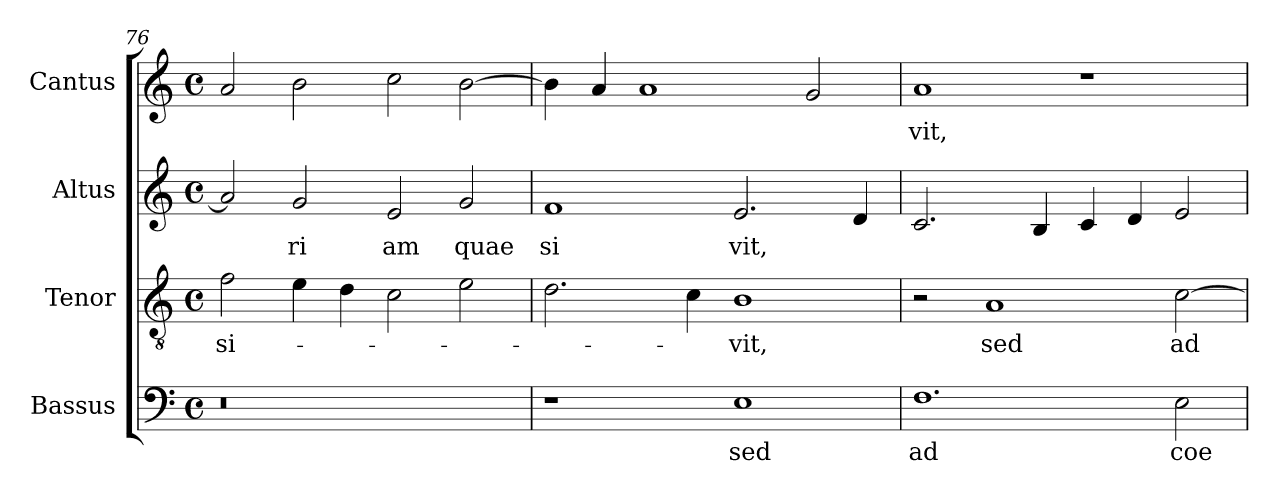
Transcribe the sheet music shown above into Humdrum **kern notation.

**kern	**text	**kern	**text	**kern	**text	**kern	**text
*part4	*part4	*part3	*part3	*part2	*part2	*part1	*part1
*staff4	*staff4	*staff3	*staff3	*staff2	*staff2	*staff1	*staff1
*I"Bassus	*	*I"Tenor	*	*I"Altus	*	*I"Cantus	*
*clefF4	*	*clefGv2	*	*clefG2	*	*clefG2	*
*	*	*k[]	*	*k[]	*	*	*
*	*	*C:	*	*C:	*	*	*
*M4/4	*	*M4/4	*	*M4/4	*	*M4/4	*
*met(c)	*	*met(c)	*	*met(c)	*	*met(c)	*
=76	=76	=76	=76	=76	=76	=76	=76
!	!	!	!LO:LY:b:cj	!	!	!	!
0r	.	2f\	-si-	2a/]	.	2a/	.
!	!	!	!	!	!LO:LY:b:cj	!	!
.	.	4e\	.	2g/	ri	2b\	.
.	.	4d\	.	.	.	.	.
!	!	!	!	!	!LO:LY:b:cj	!	!
.	.	2c\	.	2e/	am	2cc\	.
!	!	!	!	!	!LO:LY:b:cj	!	!
.	.	2e\	.	2g/	quae	[>2b\	.
=77	=77	=77	=77	=77	=77	=77	=77
!	!	!	!	!	!LO:LY:b:cj	!	!
1r	.	2.d\	.	1f	si	4b\]	.
.	.	.	.	.	.	4a/	.
.	.	.	.	.	.	1a	.
.	.	4c\	.	.	.	.	.
!	!LO:LY:b:cj	!	!LO:LY:b:cj	!	!LO:LY:b	!	!
1E	sed	1B	-vit,	2.e/	vit,	.	.
.	.	.	.	.	.	2g/	.
.	.	.	.	4d/	.	.	.
=78	=78	=78	=78	=78	=78	=78	=78
!	!LO:LY:b:cj	!	!	!	!	!	!LO:LY:b:cj
1.F	ad	2r	.	2.c/	.	1a	-vit,
!	!	!	!LO:LY:b:cj	!	!	!	!
.	.	1A	sed	.	.	.	.
.	.	.	.	4B/	.	.	.
.	.	.	.	4c/	.	1r	.
.	.	.	.	4d/	.	.	.
!	!LO:LY:b:cj	!	!LO:LY:b:cj	!	!	!	!
2E\	coe	[>2c\	ad	2e/	.	.	.
=	=	=	=	=	=	=	=
*-	*-	*-	*-	*-	*-	*-	*-
